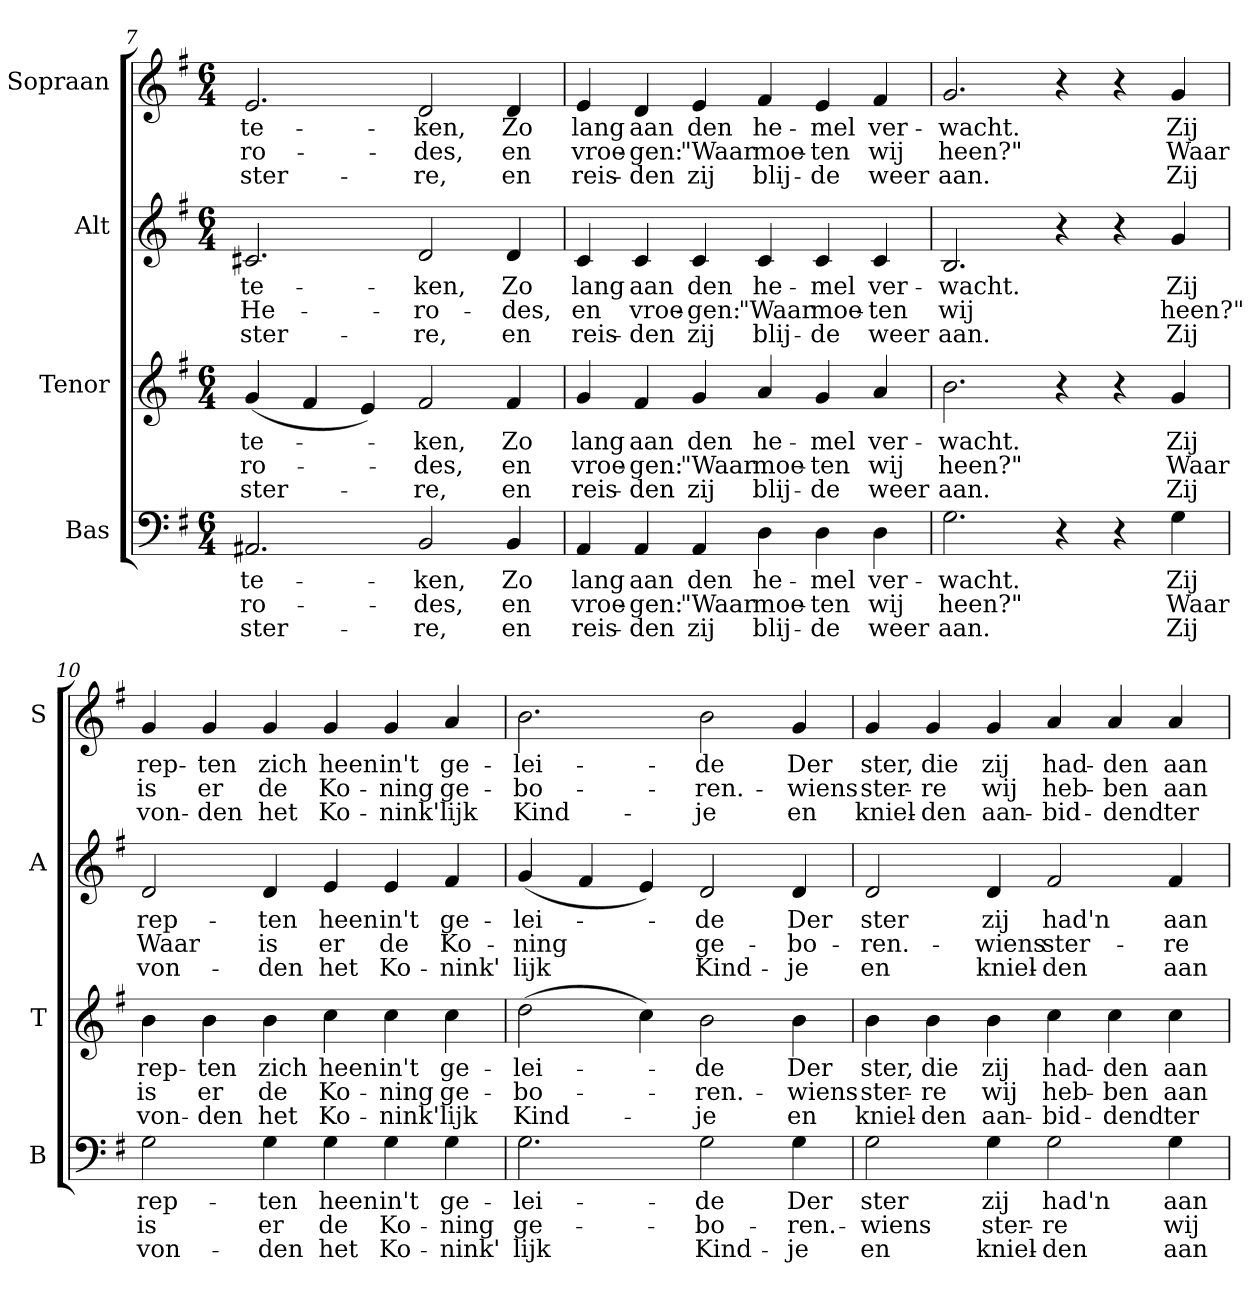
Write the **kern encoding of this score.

**kern	**text	**text	**text	**kern	**text	**text	**text	**kern	**text	**text	**text	**kern	**text	**text	**text
*part4	*part4	*part4	*part4	*part3	*part3	*part3	*part3	*part2	*part2	*part2	*part2	*part1	*part1	*part1	*part1
*staff4	*staff4	*staff4	*staff4	*staff3	*staff3	*staff3	*staff3	*staff2	*staff2	*staff2	*staff2	*staff1	*staff1	*staff1	*staff1
*I"Bas	*	*	*	*I"Tenor	*	*	*	*I"Alt	*	*	*	*I"Sopraan	*	*	*
*I'B	*	*	*	*I'T	*	*	*	*I'A	*	*	*	*I'S	*	*	*
*clefF4	*	*	*	*clefG2	*	*	*	*clefG2	*	*	*	*clefG2	*	*	*
*k[f#]	*	*	*	*k[f#]	*	*	*	*k[f#]	*	*	*	*k[f#]	*	*	*
*G:	*	*	*	*G:	*	*	*	*G:	*	*	*	*G:	*	*	*
*M6/4	*	*	*	*M6/4	*	*	*	*M6/4	*	*	*	*M6/4	*	*	*
=7	=7	=7	=7	=7	=7	=7	=7	=7	=7	=7	=7	=7	=7	=7	=7
!	!LO:LY:b	!LO:LY:b	!LO:LY:b	!	!LO:LY:b	!LO:LY:b	!LO:LY:b	!	!LO:LY:b	!LO:LY:b	!LO:LY:b	!	!LO:LY:b	!LO:LY:b	!LO:LY:b
2.AA#X/	te-	-ro-	ster-	(<4g/	te-	-ro-	ster-	2.c#X/	te-	He-	ster-	2.e/	te-	-ro-	ster-
.	.	.	.	4f#/	.	.	.	.	.	.	.	.	.	.	.
.	.	.	.	4e/)	.	.	.	.	.	.	.	.	.	.	.
!	!LO:LY:b	!LO:LY:b	!LO:LY:b	!	!LO:LY:b	!LO:LY:b	!LO:LY:b	!	!LO:LY:b	!LO:LY:b	!LO:LY:b	!	!LO:LY:b	!LO:LY:b	!LO:LY:b
2BB/	-ken,	-des,	-re,	2f#/	-ken,	-des,	-re,	2d/	-ken,	-ro-	-re,	2d/	-ken,	-des,	-re,
!	!LO:LY:b	!LO:LY:b	!LO:LY:b	!	!LO:LY:b	!LO:LY:b	!LO:LY:b	!	!LO:LY:b	!LO:LY:b	!LO:LY:b	!	!LO:LY:b	!LO:LY:b	!LO:LY:b
4BB/	Zo	en	en	4f#/	Zo	en	en	4d/	Zo	-des,	en	4d/	Zo	en	en
=8	=8	=8	=8	=8	=8	=8	=8	=8	=8	=8	=8	=8	=8	=8	=8
!	!LO:LY:b	!LO:LY:b	!LO:LY:b	!	!LO:LY:b	!LO:LY:b	!LO:LY:b	!	!LO:LY:b	!LO:LY:b	!LO:LY:b	!	!LO:LY:b	!LO:LY:b	!LO:LY:b
4AA/	lang	vroe-	reis-	4g/	lang	vroe-	reis-	4c/	lang	en	reis-	4e/	lang	vroe-	reis-
!	!LO:LY:b	!LO:LY:b	!LO:LY:b	!	!LO:LY:b	!LO:LY:b	!LO:LY:b	!	!LO:LY:b	!LO:LY:b	!LO:LY:b	!	!LO:LY:b	!LO:LY:b	!LO:LY:b
4AA/	aan	-gen:	-den	4f#/	aan	-gen:	-den	4c/	aan	vroe-	-den	4d/	aan	-gen:	-den
!	!LO:LY:b	!LO:LY:b	!LO:LY:b	!	!LO:LY:b	!LO:LY:b	!LO:LY:b	!	!LO:LY:b	!LO:LY:b	!LO:LY:b	!	!LO:LY:b	!LO:LY:b	!LO:LY:b
4AA/	den	"Waar	zij	4g/	den	"Waar	zij	4c/	den	-gen:	zij	4e/	den	"Waar	zij
!	!LO:LY:b	!LO:LY:b	!LO:LY:b	!	!LO:LY:b	!LO:LY:b	!LO:LY:b	!	!LO:LY:b	!LO:LY:b	!LO:LY:b	!	!LO:LY:b	!LO:LY:b	!LO:LY:b
4D\	he-	moe-	blij-	4a/	he-	moe-	blij-	4c/	he-	"Waar	blij-	4f#/	he-	moe-	blij-
!	!LO:LY:b	!LO:LY:b	!LO:LY:b	!	!LO:LY:b	!LO:LY:b	!LO:LY:b	!	!LO:LY:b	!LO:LY:b	!LO:LY:b	!	!LO:LY:b	!LO:LY:b	!LO:LY:b
4D\	-mel	-ten	-de	4g/	-mel	-ten	-de	4c/	-mel	moe-	-de	4e/	-mel	-ten	-de
!	!LO:LY:b	!LO:LY:b	!LO:LY:b	!	!LO:LY:b	!LO:LY:b	!LO:LY:b	!	!LO:LY:b	!LO:LY:b	!LO:LY:b	!	!LO:LY:b	!LO:LY:b	!LO:LY:b
4D\	ver-	wij	weer	4a/	ver-	wij	weer	4c/	ver-	-ten	weer	4f#/	ver-	wij	weer
!!LO:PB:g=z
=9	=9	=9	=9	=9	=9	=9	=9	=9	=9	=9	=9	=9	=9	=9	=9
!	!LO:LY:b	!LO:LY:b	!LO:LY:b	!	!LO:LY:b	!LO:LY:b	!LO:LY:b	!	!LO:LY:b	!LO:LY:b	!LO:LY:b	!	!LO:LY:b	!LO:LY:b	!LO:LY:b
2.G\	-wacht.	heen?"	aan.	2.b\	-wacht.	heen?"	aan.	2.B/	-wacht.	wij	aan.	2.g/	-wacht.	heen?"	aan.
4r	.	.	.	4r	.	.	.	4r	.	.	.	4r	.	.	.
4r	.	.	.	4r	.	.	.	4r	.	.	.	4r	.	.	.
!	!LO:LY:b	!LO:LY:b	!LO:LY:b	!	!LO:LY:b	!LO:LY:b	!LO:LY:b	!	!LO:LY:b	!LO:LY:b	!LO:LY:b	!	!LO:LY:b	!LO:LY:b	!LO:LY:b
4G\	Zij	Waar	Zij	4g/	Zij	Waar	Zij	4g/	Zij	heen?"	Zij	4g/	Zij	Waar	Zij
=10	=10	=10	=10	=10	=10	=10	=10	=10	=10	=10	=10	=10	=10	=10	=10
!	!LO:LY:b	!LO:LY:b	!LO:LY:b	!	!LO:LY:b	!LO:LY:b	!LO:LY:b	!	!LO:LY:b	!LO:LY:b	!LO:LY:b	!	!LO:LY:b	!LO:LY:b	!LO:LY:b
2G\	rep-	is	von-	4b\	rep-	is	von-	2d/	rep-	Waar	von-	4g/	rep-	is	von-
!	!	!	!	!	!LO:LY:b:rj	!LO:LY:b:rj	!LO:LY:b:rj	!	!	!	!	!	!LO:LY:b:rj	!LO:LY:b:rj	!LO:LY:b:rj
.	.	.	.	4b\	-ten	er	-den	.	.	.	.	4g/	-ten	er	-den
!	!LO:LY:b	!LO:LY:b	!LO:LY:b	!	!LO:LY:b	!LO:LY:b	!LO:LY:b	!	!LO:LY:b	!LO:LY:b	!LO:LY:b	!	!LO:LY:b	!LO:LY:b	!LO:LY:b
4G\	-ten	er	-den	4b\	zich	de	het	4d/	-ten	is	-den	4g/	zich	de	het
!	!LO:LY:b	!LO:LY:b	!LO:LY:b	!	!LO:LY:b	!LO:LY:b	!LO:LY:b	!	!LO:LY:b	!LO:LY:b	!LO:LY:b	!	!LO:LY:b	!LO:LY:b	!LO:LY:b
4G\	heen	de	het	4cc\	heen	Ko-	Ko-	4e/	heen	er	het	4g/	heen	Ko-	Ko-
!	!LO:LY:b	!LO:LY:b	!LO:LY:b	!	!LO:LY:b	!LO:LY:b	!LO:LY:b	!	!LO:LY:b	!LO:LY:b	!LO:LY:b	!	!LO:LY:b	!LO:LY:b	!LO:LY:b
4G\	in't	Ko-	Ko-	4cc\	in't	-ning	-nink'	4e/	in't	de	Ko-	4g/	in't	-ning	-nink'
!	!LO:LY:b	!LO:LY:b	!LO:LY:b	!	!LO:LY:b	!LO:LY:b	!LO:LY:b	!	!LO:LY:b	!LO:LY:b	!LO:LY:b	!	!LO:LY:b	!LO:LY:b	!LO:LY:b
4G\	ge-	-ning	-nink'	4cc\	ge-	ge-	lijk	4f#/	ge-	Ko-	-nink'	4a/	ge-	ge-	lijk
=11	=11	=11	=11	=11	=11	=11	=11	=11	=11	=11	=11	=11	=11	=11	=11
!	!LO:LY:b	!LO:LY:b	!LO:LY:b	!	!LO:LY:b	!LO:LY:b	!LO:LY:b	!	!LO:LY:b	!LO:LY:b	!LO:LY:b	!	!LO:LY:b	!LO:LY:b	!LO:LY:b
2.G\	-lei-	ge-	lijk	(>2dd\	-lei-	-bo-	Kind-	(<4g/	-lei-	-ning	lijk	2.b\	-lei-	-bo-	Kind-
.	.	.	.	.	.	.	.	4f#/	.	.	.	.	.	.	.
.	.	.	.	4cc\)	.	.	.	4e/)	.	.	.	.	.	.	.
!	!LO:LY:b	!LO:LY:b	!LO:LY:b	!	!LO:LY:b	!LO:LY:b	!LO:LY:b	!	!LO:LY:b	!LO:LY:b	!LO:LY:b	!	!LO:LY:b	!LO:LY:b	!LO:LY:b
2G\	-de	-bo-	Kind-	2b\	-de	-ren.-	-je	2d/	-de	ge-	Kind-	2b\	-de	-ren.-	-je
!	!LO:LY:b	!LO:LY:b	!LO:LY:b	!	!LO:LY:b	!LO:LY:b	!LO:LY:b	!	!LO:LY:b	!LO:LY:b	!LO:LY:b	!	!LO:LY:b	!LO:LY:b	!LO:LY:b
4G\	Der	-ren.-	-je	4b\	Der	-wiens	en	4d/	Der	-bo-	-je	4g/	Der	-wiens	en
=12	=12	=12	=12	=12	=12	=12	=12	=12	=12	=12	=12	=12	=12	=12	=12
!	!LO:LY:b	!LO:LY:b	!LO:LY:b	!	!LO:LY:b	!LO:LY:b	!LO:LY:b	!	!LO:LY:b	!LO:LY:b	!LO:LY:b	!	!LO:LY:b	!LO:LY:b	!LO:LY:b
2G\	ster	-wiens	en	4b\	ster,	ster-	kniel-	2d/	ster	-ren.-	en	4g/	ster,	ster-	kniel-
!	!	!	!	!	!LO:LY:b	!LO:LY:b	!LO:LY:b	!	!	!	!	!	!LO:LY:b	!LO:LY:b	!LO:LY:b
.	.	.	.	4b\	die	-re	-den	.	.	.	.	4g/	die	-re	-den
!	!LO:LY:b	!LO:LY:b	!LO:LY:b	!	!LO:LY:b	!LO:LY:b	!LO:LY:b	!	!LO:LY:b	!LO:LY:b	!LO:LY:b	!	!LO:LY:b	!LO:LY:b	!LO:LY:b
4G\	zij	ster-	kniel-	4b\	zij	wij	aan-	4d/	zij	-wiens	kniel-	4g/	zij	wij	aan-
!	!LO:LY:b	!LO:LY:b	!LO:LY:b	!	!LO:LY:b	!LO:LY:b	!LO:LY:b	!	!LO:LY:b	!LO:LY:b	!LO:LY:b	!	!LO:LY:b	!LO:LY:b	!LO:LY:b
2G\	had'n	-re	-den	4cc\	had-	heb-	-bid-	2f#/	had'n	ster-	-den	4a/	had-	heb-	-bid-
!	!	!	!	!	!LO:LY:b:rj	!LO:LY:b:rj	!LO:LY:b:rj	!	!	!	!	!	!LO:LY:b:rj	!LO:LY:b:rj	!LO:LY:b:rj
.	.	.	.	4cc\	-den	-ben	-dend	.	.	.	.	4a/	-den	-ben	-dend
!	!LO:LY:b	!LO:LY:b	!LO:LY:b	!	!LO:LY:b	!LO:LY:b	!LO:LY:b	!	!LO:LY:b	!LO:LY:b	!LO:LY:b	!	!LO:LY:b	!LO:LY:b	!LO:LY:b
4G\	aan-	wij	aan-	4cc\	aan-	aan-	ter-	4f#/	aan-	-re	aan-	4a/	aan-	aan-	ter-
=	=	=	=	=	=	=	=	=	=	=	=	=	=	=	=
*-	*-	*-	*-	*-	*-	*-	*-	*-	*-	*-	*-	*-	*-	*-	*-
